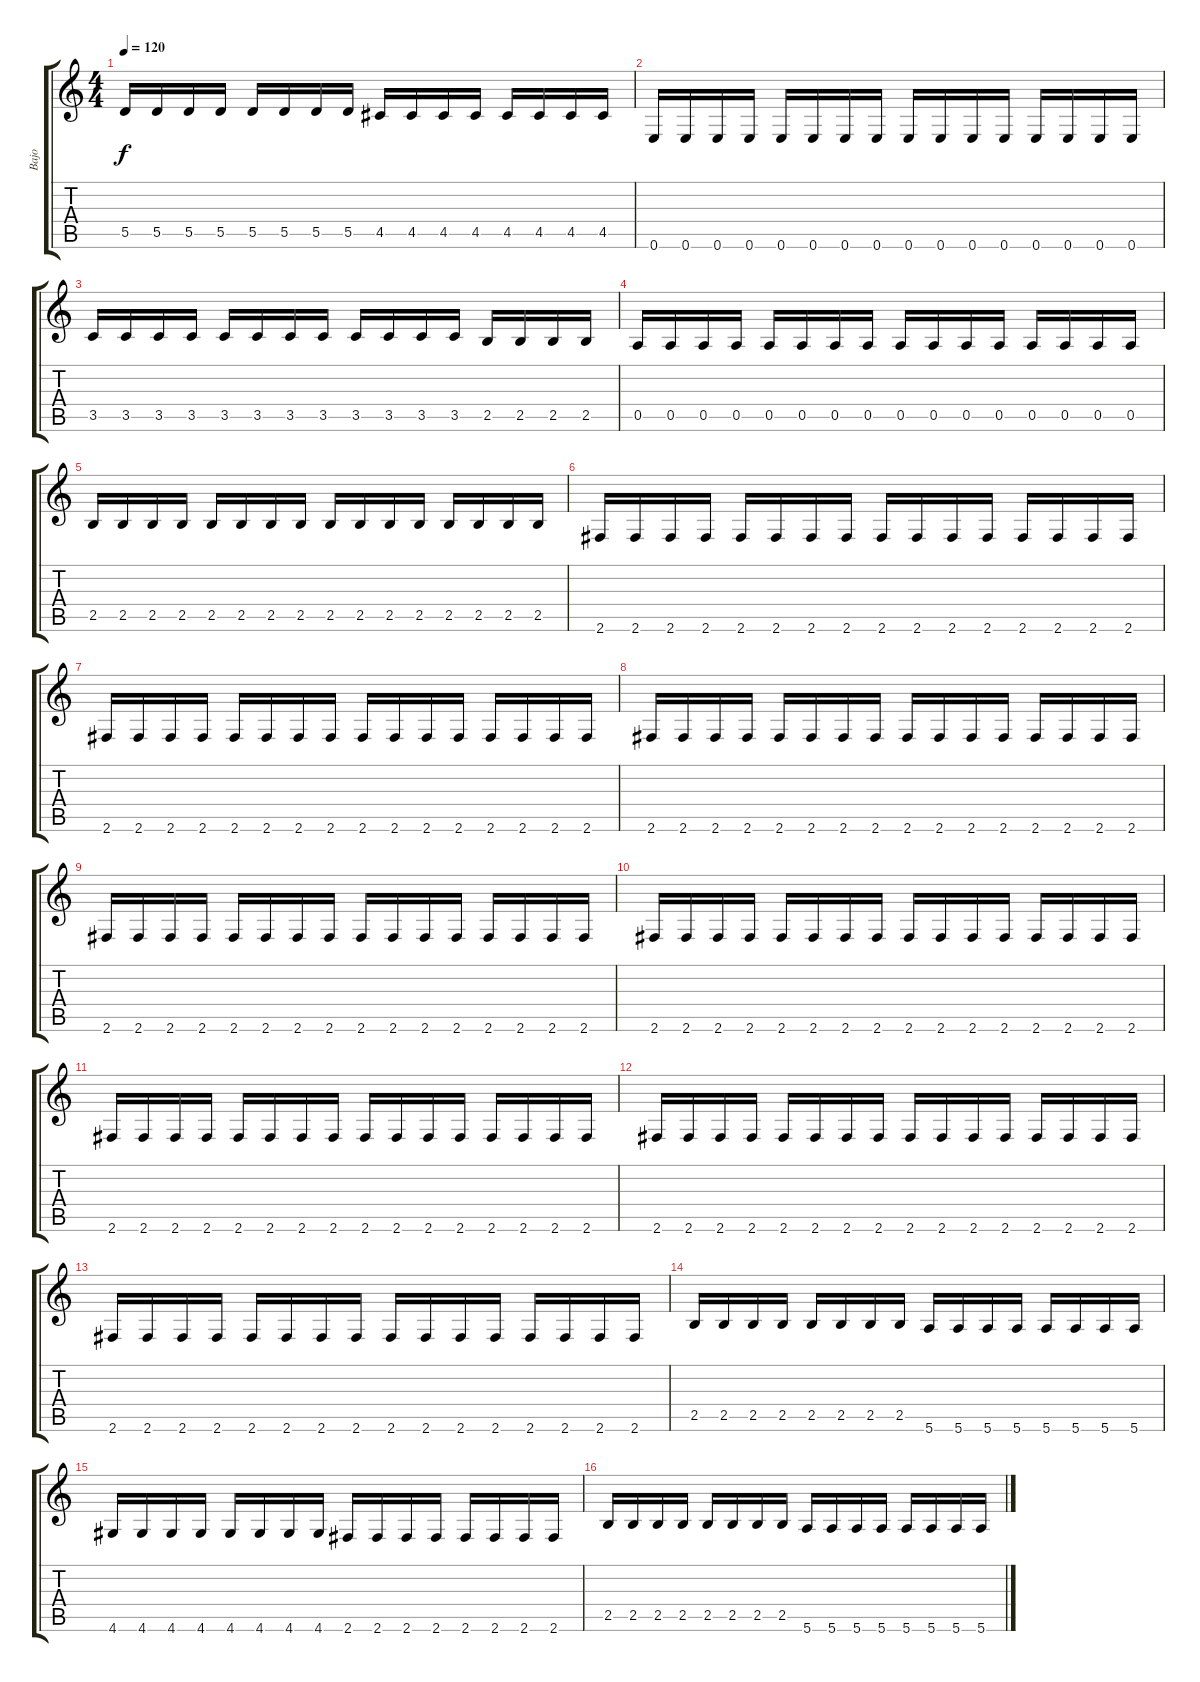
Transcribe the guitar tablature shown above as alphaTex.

\track ("Bajo" "Bajo") {instrument acousticbass}
\staff {score tabs}
\tuning (E4 B3 G3 D3 A2 E2) {hide}
\ts (4 4)
\tempo 120
\clef g2
\ks c
5.5.16{dy f} 5.5.16 5.5.16 5.5.16 5.5.16 5.5.16 5.5.16 5.5.16 4.5.16 4.5.16 4.5.16 4.5.16 4.5.16 4.5.16 4.5.16 4.5.16 |
0.6.16 0.6.16 0.6.16 0.6.16 0.6.16 0.6.16 0.6.16 0.6.16 0.6.16 0.6.16 0.6.16 0.6.16 0.6.16 0.6.16 0.6.16 0.6.16 |
3.5.16 3.5.16 3.5.16 3.5.16 3.5.16 3.5.16 3.5.16 3.5.16 3.5.16 3.5.16 3.5.16 3.5.16 2.5.16 2.5.16 2.5.16 2.5.16 |
0.5.16 0.5.16 0.5.16 0.5.16 0.5.16 0.5.16 0.5.16 0.5.16 0.5.16 0.5.16 0.5.16 0.5.16 0.5.16 0.5.16 0.5.16 0.5.16 |
2.5.16 2.5.16 2.5.16 2.5.16 2.5.16 2.5.16 2.5.16 2.5.16 2.5.16 2.5.16 2.5.16 2.5.16 2.5.16 2.5.16 2.5.16 2.5.16 |
2.6.16 2.6.16 2.6.16 2.6.16 2.6.16 2.6.16 2.6.16 2.6.16 2.6.16 2.6.16 2.6.16 2.6.16 2.6.16 2.6.16 2.6.16 2.6.16 |
2.6.16 2.6.16 2.6.16 2.6.16 2.6.16 2.6.16 2.6.16 2.6.16 2.6.16 2.6.16 2.6.16 2.6.16 2.6.16 2.6.16 2.6.16 2.6.16 |
2.6.16 2.6.16 2.6.16 2.6.16 2.6.16 2.6.16 2.6.16 2.6.16 2.6.16 2.6.16 2.6.16 2.6.16 2.6.16 2.6.16 2.6.16 2.6.16 |
2.6.16 2.6.16 2.6.16 2.6.16 2.6.16 2.6.16 2.6.16 2.6.16 2.6.16 2.6.16 2.6.16 2.6.16 2.6.16 2.6.16 2.6.16 2.6.16 |
2.6.16 2.6.16 2.6.16 2.6.16 2.6.16 2.6.16 2.6.16 2.6.16 2.6.16 2.6.16 2.6.16 2.6.16 2.6.16 2.6.16 2.6.16 2.6.16 |
2.6.16 2.6.16 2.6.16 2.6.16 2.6.16 2.6.16 2.6.16 2.6.16 2.6.16 2.6.16 2.6.16 2.6.16 2.6.16 2.6.16 2.6.16 2.6.16 |
2.6.16 2.6.16 2.6.16 2.6.16 2.6.16 2.6.16 2.6.16 2.6.16 2.6.16 2.6.16 2.6.16 2.6.16 2.6.16 2.6.16 2.6.16 2.6.16 |
2.6.16 2.6.16 2.6.16 2.6.16 2.6.16 2.6.16 2.6.16 2.6.16 2.6.16 2.6.16 2.6.16 2.6.16 2.6.16 2.6.16 2.6.16 2.6.16 |
2.5.16 2.5.16 2.5.16 2.5.16 2.5.16 2.5.16 2.5.16 2.5.16 5.6.16 5.6.16 5.6.16 5.6.16 5.6.16 5.6.16 5.6.16 5.6.16 |
4.6.16 4.6.16 4.6.16 4.6.16 4.6.16 4.6.16 4.6.16 4.6.16 2.6.16 2.6.16 2.6.16 2.6.16 2.6.16 2.6.16 2.6.16 2.6.16 |
2.5.16 2.5.16 2.5.16 2.5.16 2.5.16 2.5.16 2.5.16 2.5.16 5.6.16 5.6.16 5.6.16 5.6.16 5.6.16 5.6.16 5.6.16 5.6.16
